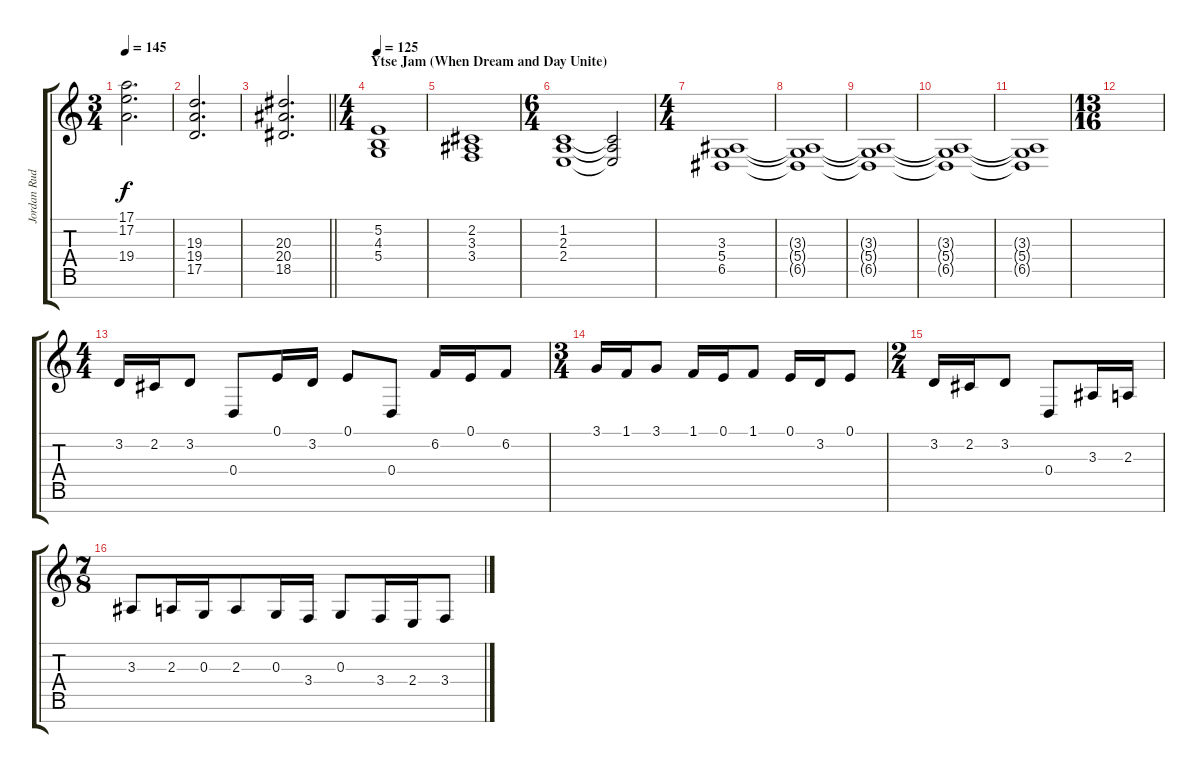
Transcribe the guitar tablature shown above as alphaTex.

\track ("Jordan Rudess Lead 2 (Dual Voice)" "Jordan Rud") {instrument lead2sawtooth}
\staff {score tabs}
\tuning (E4 B3 G3 D3 A2 E2 B1) {hide}
\ts (3 4)
\tempo 145
\clef g2
\ks c
(17.1 17.2 19.4).2{d dy f} |
(19.3 19.4 17.5).2{d} |
\barLineRight lightlight
(20.3 20.4 18.5).2{d} |
\ts (4 4)
\section ("" "Ytse Jam (When Dream and Day Unite)")
\tempo 125
(5.2 4.3 5.4).1{volume 9 instrument synthstrings1} |
(2.2 3.3 3.4).1 |
\ts (6 4)
(1.2 2.3 2.4).1 (1.2{t} 2.3{t} 2.4{t}).2 |
\ts (4 4)
(3.3 5.4 6.5).1 |
(3.3{t} 5.4{t} 6.5{t}).1 |
(3.3{t} 5.4{t} 6.5{t}).1 |
(3.3{t} 5.4{t} 6.5{t}).1 |
(3.3{t} 5.4{t} 6.5{t}).1 |
\ts (13 16)
|
\ts (4 4)
3.2.16{volume 10 instrument stringensemble1} 2.2.16 3.2.8 0.4.8 0.1.16 3.2.16 0.1.8 0.4.8 6.2.16 0.1.16 6.2.8 |
\ts (3 4)
3.1.16 1.1.16 3.1.8 1.1.16 0.1.16 1.1.8 0.1.16 3.2.16 0.1.8 |
\ts (2 4)
3.2.16 2.2.16 3.2.8 0.4.8 3.3.16 2.3.16 |
\ts (7 8)
3.3.8 2.3.16 0.3.16 2.3.8 0.3.16 3.4.16 0.3.8 3.4.16 2.4.16 3.4.8
